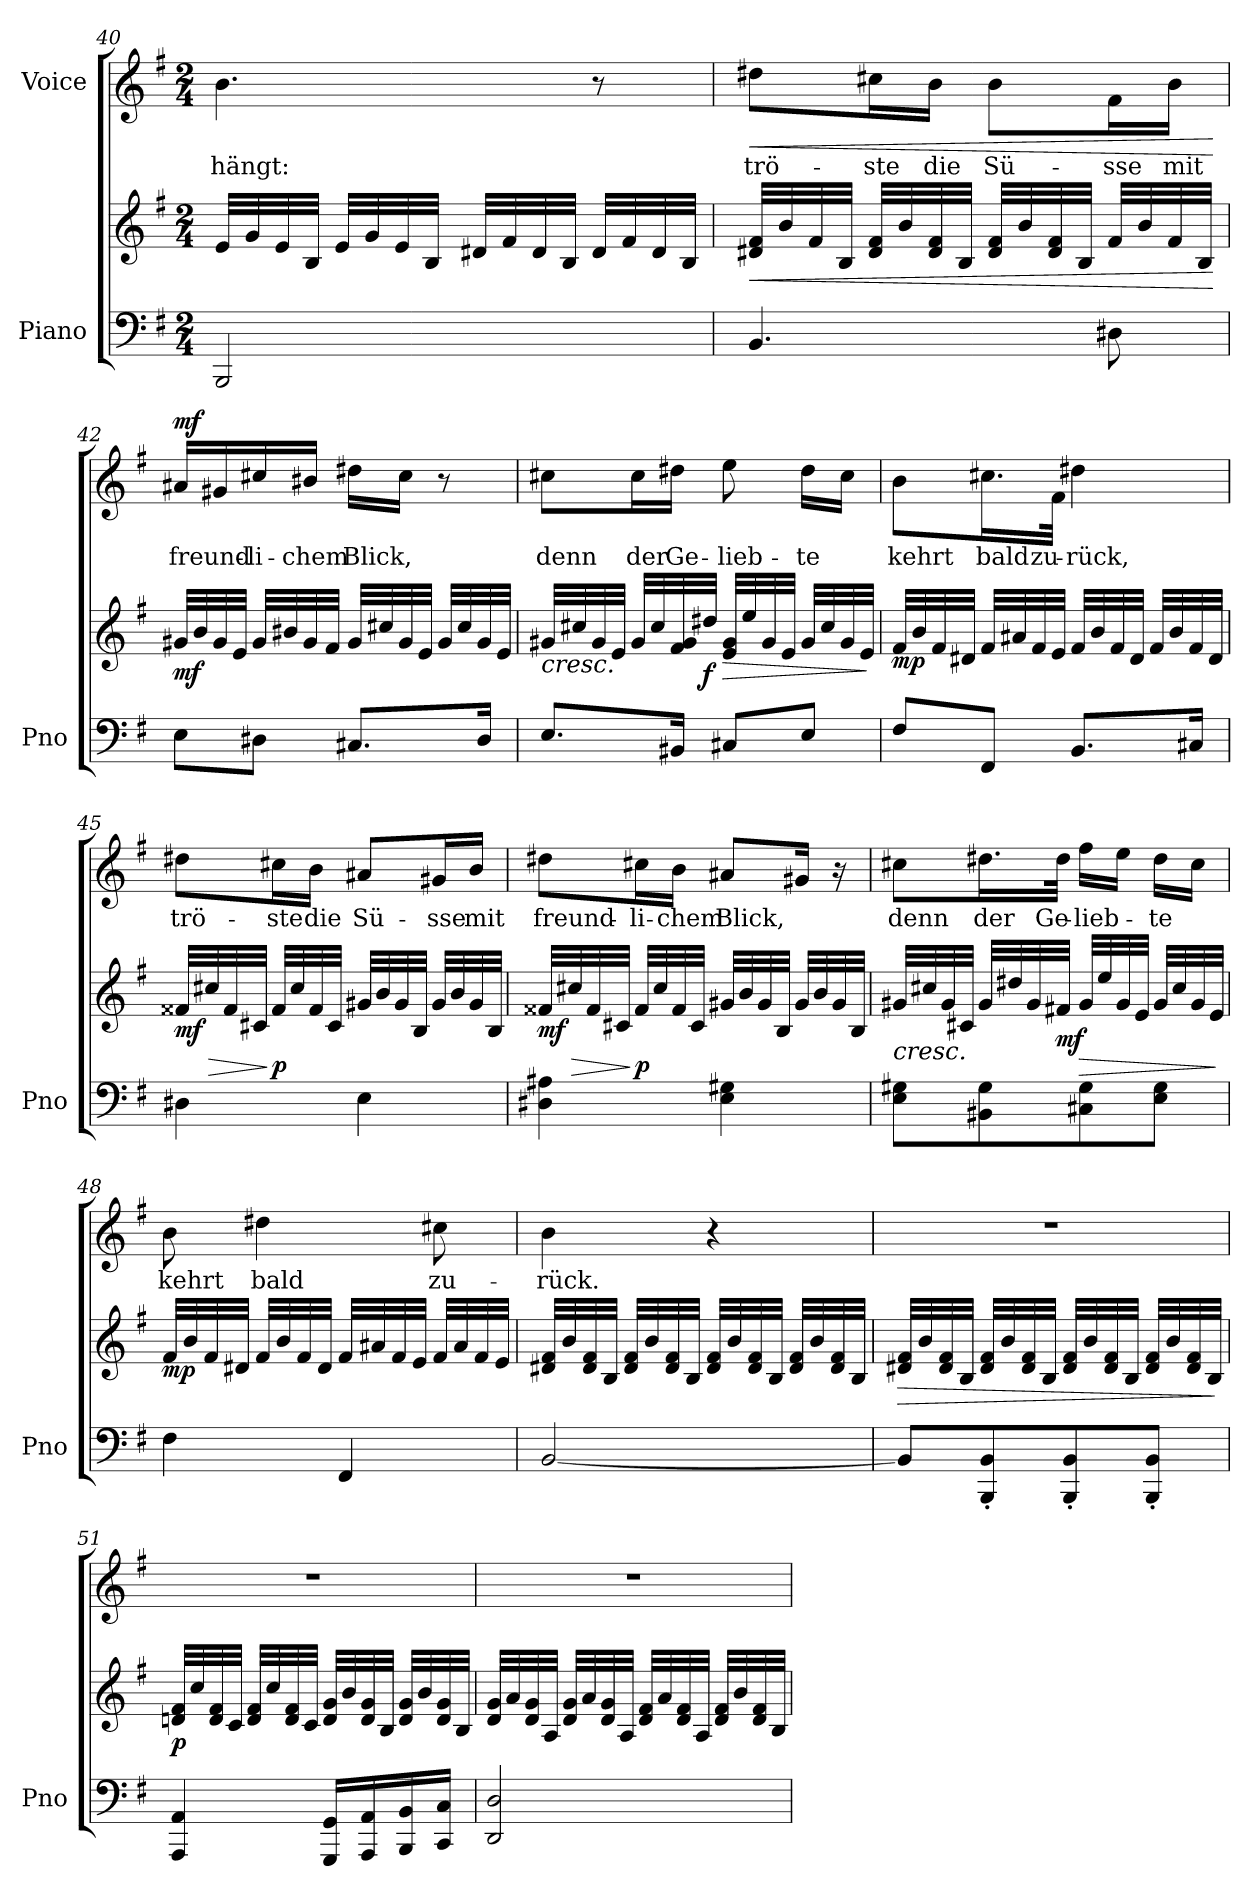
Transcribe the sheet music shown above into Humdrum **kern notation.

**kern	**kern	**dynam	**kern	**text	**dynam
*part2	*part2	*part2	*part1	*part1	*part1
*staff3	*staff2	*staff2/3	*staff1	*staff1	*staff1
*I"Piano	*	*	*I"Voice	*	*
*I'Pno	*	*	*	*	*
*clefF4	*clefG2	*	*clefG2	*	*
*k[f#]	*k[f#]	*	*k[f#]	*	*
*M2/4	*M2/4	*	*M2/4	*	*
=40	=40	=40	=40	=40	=40
!	!	!	!	!LO:LY:b	!
2BBB/	32e/LLL	.	4.b\	hängt:	.
.	32g/	.	.	.	.
.	32e/	.	.	.	.
.	32B/JJJ	.	.	.	.
.	32e/LLL	.	.	.	.
.	32g/	.	.	.	.
.	32e/	.	.	.	.
.	32B/JJJ	.	.	.	.
.	32d#X/LLL	.	.	.	.
.	32f#/	.	.	.	.
.	32d#/	.	.	.	.
.	32B/JJJ	.	.	.	.
.	32d#/LLL	.	8r	.	.
.	32f#/	.	.	.	.
.	32d#/	.	.	.	.
.	32B/JJJ	.	.	.	.
=41	=41	=41	=41	=41	=41
!	!	!LO:HP:b	!	!LO:LY:b	!LO:HP:b
4.BB/	32d#X/ 32f#/LLL	<	8dd#X\L	trö-	<
.	32b/	.	.	.	.
.	32f#/	.	.	.	.
.	32B/JJJ	.	.	.	.
!	!	!	!	!LO:LY:b	!
.	32d#/ 32f#/LLL	.	16cc#X\L	-ste	.
.	32b/	.	.	.	.
!	!	!	!	!LO:LY:b	!
.	32d#/ 32f#/	.	16b\JJ	die	.
.	32B/JJJ	.	.	.	.
!	!	!	!	!LO:LY:b	!
.	32d#/ 32f#/LLL	.	8b\L	Sü-	.
.	32b/	.	.	.	.
.	32d#/ 32f#/	.	.	.	.
.	32B/JJJ	.	.	.	.
!	!	!	!	!LO:LY:b	!
8D#X\	32f#/LLL	.	16f#\L	-sse	.
.	32b/	.	.	.	.
!	!	!	!	!LO:LY:b	!
.	32f#/	.	16b\JJ	mit	.
.	32B/JJJ	.	.	.	.
.	.	[	.	.	[
!!LO:PB:g=z
=42	=42	=42	=42	=42	=42
!	!	!LO:DY:b	!	!LO:LY:b	!LO:DY:a
8E\L	32g#X/LLL	mf	16a#X/LL	freund-	mf
.	32b/	.	.	.	.
.	32g#/	.	16g#X/	.	.
.	32e/JJJ	.	.	.	.
!	!	!	!	!LO:LY:b	!
8D#X\J	32g#/LLL	.	16cc#X/	-li-	.
.	32b#X/	.	.	.	.
!	!	!	!	!LO:LY:b	!
.	32g#/	.	16b#X/JJ	-chem	.
.	32f#/JJJ	.	.	.	.
!	!	!	!	!LO:LY:b	!
8.C#X/L	32g#/LLL	.	16dd#X\LL	Blick,	.
.	32cc#X/	.	.	.	.
.	32g#/	.	16cc#\JJ	.	.
.	32e/JJJ	.	.	.	.
.	32g#/LLL	.	8r	.	.
.	32cc#/	.	.	.	.
16D#/Jk	32g#/	.	.	.	.
.	32e/JJJ	.	.	.	.
=43	=43	=43	=43	=43	=43
!	!	!LO:HP:b	!	!LO:LY:b	!
8.E/L	32g#X/LLL	<	8cc#X\L	denn	.
.	32cc#X/	.	.	.	.
.	32g#/	.	.	.	.
.	32e/JJJ	.	.	.	.
!	!	!	!	!LO:LY:b	!
.	32g#/LLL	.	16cc#\L	der	.
.	32cc#/	.	.	.	.
!	!	!	!	!LO:LY:b	!
16BB#X/Jk	32f#/ 32g#/	.	16dd#X\JJ	Ge-	.
!	!	!LO:DY:b	!	!	!
.	32dd#X/JJJ	f	.	.	.
!	!	!LO:HP:n=1:b	!	!LO:LY:b	!
8C#X/L	32e/ 32g#/LLL	[ >	8ee\	-lieb-	.
.	32ee/	.	.	.	.
.	32g#/	.	.	.	.
.	32e/JJJ	.	.	.	.
!	!	!	!	!LO:LY:b	!
8E/J	32g#/LLL	.	16dd#\LL	-te	.
.	32cc#/	.	.	.	.
.	32g#/	.	16cc#\JJ	.	.
.	32e/JJJ	.	.	.	.
.	.	]	.	.	.
=44	=44	=44	=44	=44	=44
!	!	!LO:DY:b	!	!LO:LY:b	!
8F#/L	32f#/LLL	mp	8b\L	kehrt	.
.	32b/	.	.	.	.
.	32f#/	.	.	.	.
.	32d#X/JJJ	.	.	.	.
!	!	!	!	!LO:LY:b	!
8FF#/J	32f#/LLL	.	16.cc#X\L	bald	.
.	32a#X/	.	.	.	.
.	32f#/	.	.	.	.
!	!	!	!	!LO:LY:b	!
.	32e/JJJ	.	32f#\JJk	zu-	.
!	!	!	!	!LO:LY:b	!
8.BB/L	32f#/LLL	.	4dd#X\	-rück,	.
.	32b/	.	.	.	.
.	32f#/	.	.	.	.
.	32d#/JJJ	.	.	.	.
.	32f#/LLL	.	.	.	.
.	32b/	.	.	.	.
16C#X/Jk	32f#/	.	.	.	.
.	32d#/JJJ	.	.	.	.
!!LO:PB:g=z
=45	=45	=45	=45	=45	=45
!	!	!LO:HP:b	!	!LO:LY:b	!
!	!	!LO:DY:n=1:b	!	!	!
4D#X\	32f##X/LLL	> mf	8dd#X\L	trö-	.
.	32cc#X/	.	.	.	.
.	32f##/	.	.	.	.
.	32c#X/JJJ	.	.	.	.
!	!	!LO:DY:n=2:b	!	!LO:LY:b	!
.	32f##/LLL	] p	16cc#X\L	-ste	.
.	32cc#/	.	.	.	.
!	!	!	!	!LO:LY:b	!
.	32f##/	.	16b\JJ	die	.
.	32c#/JJJ	.	.	.	.
!	!	!	!	!LO:LY:b	!
4E\	32g#X/LLL	.	8a#X/L	Sü-	.
.	32b/	.	.	.	.
.	32g#/	.	.	.	.
.	32B/JJJ	.	.	.	.
!	!	!	!	!LO:LY:b	!
.	32g#/LLL	.	16g#X/L	-sse	.
.	32b/	.	.	.	.
!	!	!	!	!LO:LY:b	!
.	32g#/	.	16b/JJ	mit	.
.	32B/JJJ	.	.	.	.
=46	=46	=46	=46	=46	=46
!	!	!LO:HP:b	!	!LO:LY:b	!
!	!	!LO:DY:n=1:b	!	!	!
4D#X\ 4A#X\	32f##X/LLL	> mf	8dd#X\L	freund-	.
.	32cc#X/	.	.	.	.
.	32f##/	.	.	.	.
.	32c#X/JJJ	.	.	.	.
!	!	!LO:DY:n=2:b	!	!LO:LY:b	!
.	32f##/LLL	] p	16cc#X\L	-li-	.
.	32cc#/	.	.	.	.
!	!	!	!	!LO:LY:b	!
.	32f##/	.	16b\JJ	-chem	.
.	32c#/JJJ	.	.	.	.
!	!	!	!	!LO:LY:b	!
4E\ 4G#X\	32g#X/LLL	.	8a#X/L	Blick,	.
.	32b/	.	.	.	.
.	32g#/	.	.	.	.
.	32B/JJJ	.	.	.	.
.	32g#/LLL	.	16g#X/Jk	.	.
.	32b/	.	.	.	.
.	32g#/	.	16r	.	.
.	32B/JJJ	.	.	.	.
=47	=47	=47	=47	=47	=47
!	!	!LO:HP:b	!	!LO:LY:b	!
8E\ 8G#X\L	32g#X/LLL	<	8cc#X\L	denn	.
.	32cc#X/	.	.	.	.
.	32g#/	.	.	.	.
.	32c#X/JJJ	.	.	.	.
!	!	!	!	!LO:LY:b	!
8BB#X\ 8G#\	32g#/LLL	.	16.dd#X\L	der	.
.	32dd#X/	.	.	.	.
.	32g#/	.	.	.	.
!	!	!LO:DY:b	!	!LO:LY:b	!
.	32f#X/JJJ	mf	32dd#\JJk	Ge-	.
!	!	!LO:HP:n=1:b	!	!LO:LY:b	!
8C#X\ 8G#\	32g#/LLL	[ >	16ff#\LL	-lieb-	.
.	32ee/	.	.	.	.
.	32g#/	.	16ee\JJ	.	.
.	32e/JJJ	.	.	.	.
!	!	!	!	!LO:LY:b	!
8E\ 8G#\J	32g#/LLL	.	16dd#\LL	-te	.
.	32cc#/	.	.	.	.
.	32g#/	.	16cc#\JJ	.	.
.	32e/JJJ	.	.	.	.
.	.	]	.	.	.
!!LO:LB:g=z
=48	=48	=48	=48	=48	=48
!	!	!LO:DY:b	!	!LO:LY:b	!
4F#\	32f#/LLL	mp	8b\	kehrt	.
.	32b/	.	.	.	.
.	32f#/	.	.	.	.
.	32d#X/JJJ	.	.	.	.
!	!	!	!	!LO:LY:b	!
.	32f#/LLL	.	4dd#X\	bald	.
.	32b/	.	.	.	.
.	32f#/	.	.	.	.
.	32d#/JJJ	.	.	.	.
4FF#/	32f#/LLL	.	.	.	.
.	32a#X/	.	.	.	.
.	32f#/	.	.	.	.
.	32e/JJJ	.	.	.	.
!	!	!	!	!LO:LY:b	!
.	32f#/LLL	.	8cc#X\	zu-	.
.	32a#/	.	.	.	.
.	32f#/	.	.	.	.
.	32e/JJJ	.	.	.	.
=49	=49	=49	=49	=49	=49
!	!	!	!	!LO:LY:b	!
[2BB/	32d#X/ 32f#/LLL	.	4b\	-rück.	.
.	32b/	.	.	.	.
.	32d#/ 32f#/	.	.	.	.
.	32B/JJJ	.	.	.	.
.	32d#/ 32f#/LLL	.	.	.	.
.	32b/	.	.	.	.
.	32d#/ 32f#/	.	.	.	.
.	32B/JJJ	.	.	.	.
.	32d#/ 32f#/LLL	.	4r	.	.
.	32b/	.	.	.	.
.	32d#/ 32f#/	.	.	.	.
.	32B/JJJ	.	.	.	.
.	32d#/ 32f#/LLL	.	.	.	.
.	32b/	.	.	.	.
.	32d#/ 32f#/	.	.	.	.
.	32B/JJJ	.	.	.	.
=50	=50	=50	=50	=50	=50
!	!	!LO:HP:b	!	!	!
8BB/L]	32d#X/ 32f#/LLL	>	2r	.	.
.	32b/	.	.	.	.
.	32d#/ 32f#/	.	.	.	.
.	32B/JJJ	.	.	.	.
8BBB/' 8BB/'	32d#/ 32f#/LLL	.	.	.	.
.	32b/	.	.	.	.
.	32d#/ 32f#/	.	.	.	.
.	32B/JJJ	.	.	.	.
8BBB/' 8BB/'	32d#/ 32f#/LLL	.	.	.	.
.	32b/	.	.	.	.
.	32d#/ 32f#/	.	.	.	.
.	32B/JJJ	.	.	.	.
8BBB/' 8BB/'J	32d#/ 32f#/LLL	.	.	.	.
.	32b/	.	.	.	.
.	32d#/ 32f#/	.	.	.	.
.	32B/JJJ	.	.	.	.
.	.	]	.	.	.
!!LO:LB:g=z
=51	=51	=51	=51	=51	=51
!	!	!LO:DY:b	!	!	!
4AAA/ 4AA/	32dn/ 32f#/LLL	p	2r	.	.
.	32cc/	.	.	.	.
.	32d/ 32f#/	.	.	.	.
.	32c/JJJ	.	.	.	.
.	32d/ 32f#/LLL	.	.	.	.
.	32cc/	.	.	.	.
.	32d/ 32f#/	.	.	.	.
.	32c/JJJ	.	.	.	.
16GGG/ 16GG/LL	32d/ 32g/LLL	.	.	.	.
.	32b/	.	.	.	.
16AAA/ 16AA/	32d/ 32g/	.	.	.	.
.	32B/JJJ	.	.	.	.
16BBB/ 16BB/	32d/ 32g/LLL	.	.	.	.
.	32b/	.	.	.	.
16CC/ 16C/JJ	32d/ 32g/	.	.	.	.
.	32B/JJJ	.	.	.	.
=52	=52	=52	=52	=52	=52
2DD/ 2D/	32d/ 32g/LLL	.	2r	.	.
.	32a/	.	.	.	.
.	32d/ 32g/	.	.	.	.
.	32A/JJJ	.	.	.	.
.	32d/ 32g/LLL	.	.	.	.
.	32a/	.	.	.	.
.	32d/ 32g/	.	.	.	.
.	32A/JJJ	.	.	.	.
.	32d/ 32f#/LLL	.	.	.	.
.	32a/	.	.	.	.
.	32d/ 32f#/	.	.	.	.
.	32A/JJJ	.	.	.	.
.	32d/ 32f#/LLL	.	.	.	.
.	32b/	.	.	.	.
.	32d/ 32f#/	.	.	.	.
.	32B/JJJ	.	.	.	.
=	=	=	=	=	=
*-	*-	*-	*-	*-	*-
